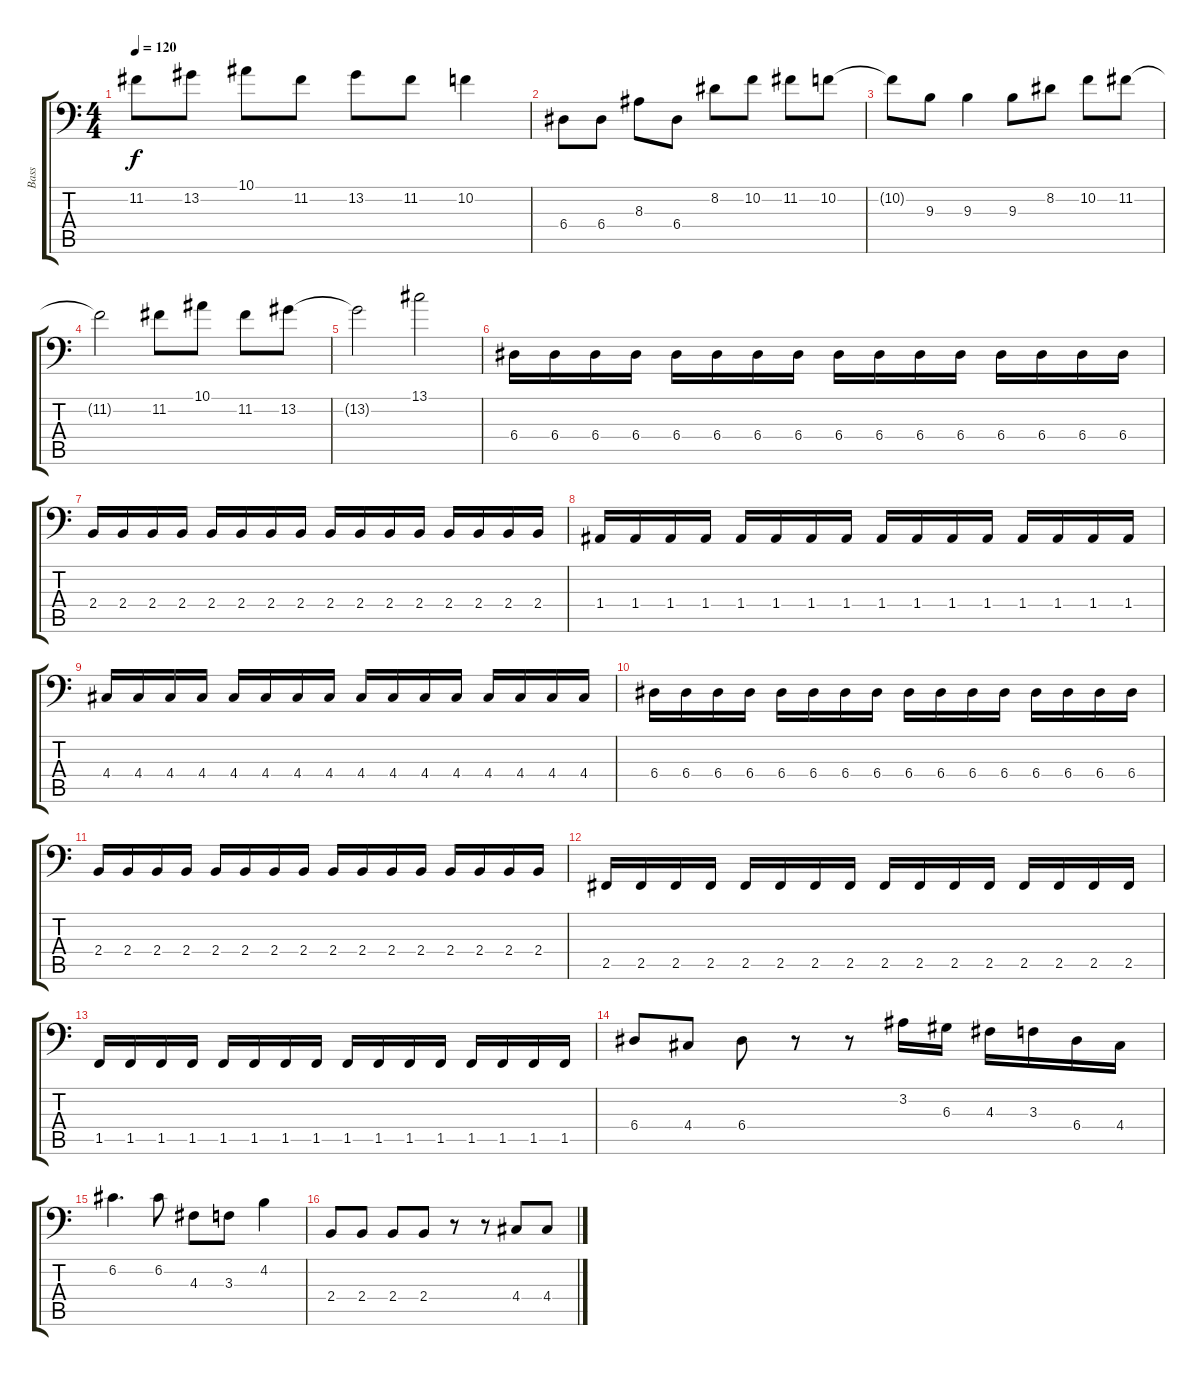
\track ("Bass" "Bass") {instrument electricbassfinger}
\staff {score tabs}
\tuning (C3 G2 D2 A1 E1 B0) {hide}
\ts (4 4)
\tempo 120
\clef f4
\ks c
11.2.8{dy f} 13.2.8 10.1.8 11.2.8 13.2.8 11.2.8 10.2.4 |
6.4.8 6.4.8 8.3.8 6.4.8 8.2.8 10.2.8 11.2.8 10.2.8 |
10.2{t}.8 9.3.8 9.3.4 9.3.8 8.2.8 10.2.8 11.2.8 |
11.2{t}.2 11.2.8 10.1.8 11.2.8 13.2.8 |
13.2{t}.2 13.1.2 |
6.4.16 6.4.16 6.4.16 6.4.16 6.4.16 6.4.16 6.4.16 6.4.16 6.4.16 6.4.16 6.4.16 6.4.16 6.4.16 6.4.16 6.4.16 6.4.16 |
2.4.16 2.4.16 2.4.16 2.4.16 2.4.16 2.4.16 2.4.16 2.4.16 2.4.16 2.4.16 2.4.16 2.4.16 2.4.16 2.4.16 2.4.16 2.4.16 |
1.4.16 1.4.16 1.4.16 1.4.16 1.4.16 1.4.16 1.4.16 1.4.16 1.4.16 1.4.16 1.4.16 1.4.16 1.4.16 1.4.16 1.4.16 1.4.16 |
4.4.16 4.4.16 4.4.16 4.4.16 4.4.16 4.4.16 4.4.16 4.4.16 4.4.16 4.4.16 4.4.16 4.4.16 4.4.16 4.4.16 4.4.16 4.4.16 |
6.4.16 6.4.16 6.4.16 6.4.16 6.4.16 6.4.16 6.4.16 6.4.16 6.4.16 6.4.16 6.4.16 6.4.16 6.4.16 6.4.16 6.4.16 6.4.16 |
2.4.16 2.4.16 2.4.16 2.4.16 2.4.16 2.4.16 2.4.16 2.4.16 2.4.16 2.4.16 2.4.16 2.4.16 2.4.16 2.4.16 2.4.16 2.4.16 |
2.5.16 2.5.16 2.5.16 2.5.16 2.5.16 2.5.16 2.5.16 2.5.16 2.5.16 2.5.16 2.5.16 2.5.16 2.5.16 2.5.16 2.5.16 2.5.16 |
1.5.16 1.5.16 1.5.16 1.5.16 1.5.16 1.5.16 1.5.16 1.5.16 1.5.16 1.5.16 1.5.16 1.5.16 1.5.16 1.5.16 1.5.16 1.5.16 |
6.4.8 4.4.8 6.4.8 r.8 r.8 3.2.16 6.3.16 4.3.16 3.3.16 6.4.16 4.4.16 |
6.2.4{d} 6.2.8 4.3.8 3.3.8 4.2.4 |
2.4.8 2.4.8 2.4.8 2.4.8 r.8 r.8 4.4.8 4.4.8
